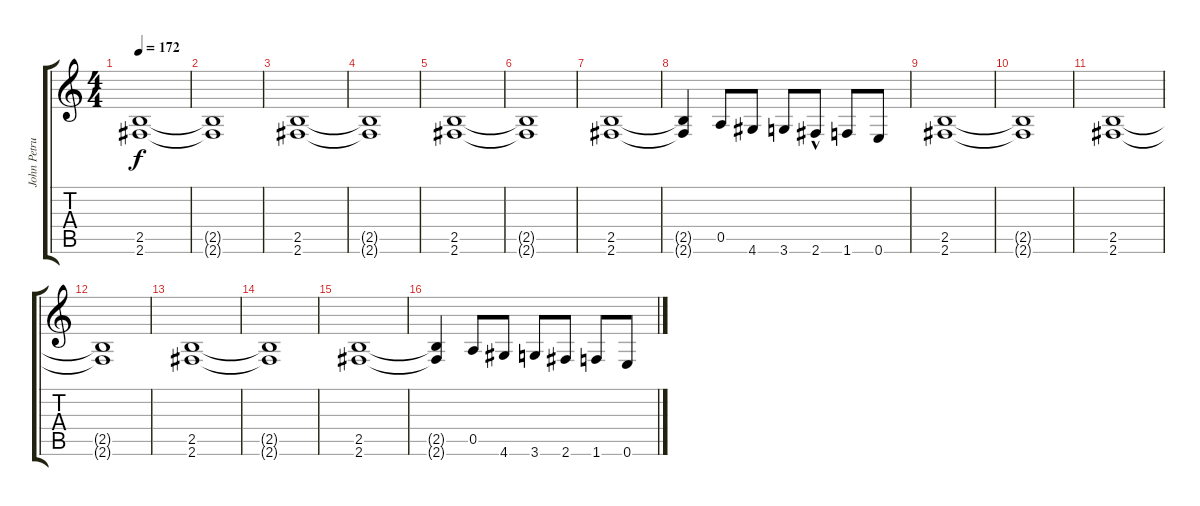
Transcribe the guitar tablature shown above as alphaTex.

\track ("John Petrucci" "John Petru") {instrument distortionguitar}
\staff {score tabs}
\tuning (E4 B3 G3 D3 A2 E2) {hide}
\ts (4 4)
\tempo 172
\clef g2
\ks c
(2.5 2.6).1{dy f} |
(2.5{t} 2.6{t}).1 |
(2.5 2.6).1 |
(2.5{t} 2.6{t}).1 |
(2.5 2.6).1 |
(2.5{t} 2.6{t}).1 |
(2.5 2.6).1 |
(2.5{t} 2.6{t}).4 0.5.8 4.6.8 3.6.8 2.6{hac}.8 1.6.8 0.6.8 |
(2.5 2.6).1 |
(2.5{t} 2.6{t}).1 |
(2.5 2.6).1 |
(2.5{t} 2.6{t}).1 |
(2.5 2.6).1 |
(2.5{t} 2.6{t}).1 |
(2.5 2.6).1 |
(2.5{t} 2.6{t}).4 0.5.8 4.6.8 3.6.8 2.6.8 1.6.8 0.6.8
